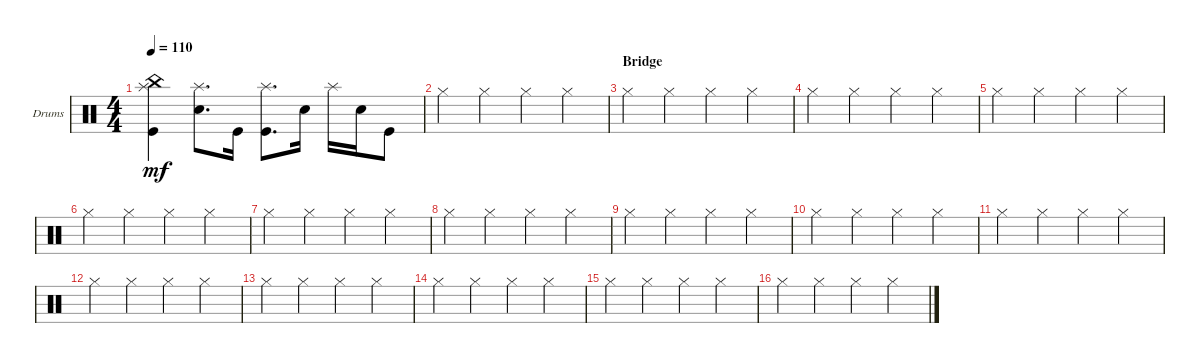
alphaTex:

\defaultSystemsLayout 4
\bracketExtendMode groupsimilarinstruments
\firstSystemTrackNameOrientation horizontal
\otherSystemsTrackNameOrientation horizontal
\track ("Drumkit" "Drums") {instrument percussion}
\staff {score}
\articulation defaults
\ts (4 4)
\tempo 110
\clef neutral
\ks c
("Kick (hit)" "China (hit)" "Splash (hit)").4{dy mf} ("Snare (hit) 2" "Splash (hit)").8{d} "Kick (hit)".16 ("Kick (hit)" "Splash (hit)").8{d} "Snare (hit) 2".16 "Splash (hit)".16 "Snare (hit) 2".16 "Kick (hit)".8 |
"Hi-Hat (closed)".4 "Hi-Hat (closed)".4 "Hi-Hat (closed)".4 "Hi-Hat (closed)".4 |
\section ("" "Bridge")
"Hi-Hat (closed)".4 "Hi-Hat (closed)".4 "Hi-Hat (closed)".4 "Hi-Hat (closed)".4 |
"Hi-Hat (closed)".4 "Hi-Hat (closed)".4 "Hi-Hat (closed)".4 "Hi-Hat (closed)".4 |
"Hi-Hat (closed)".4 "Hi-Hat (closed)".4 "Hi-Hat (closed)".4 "Hi-Hat (closed)".4 |
"Hi-Hat (closed)".4 "Hi-Hat (closed)".4 "Hi-Hat (closed)".4 "Hi-Hat (closed)".4 |
"Hi-Hat (closed)".4 "Hi-Hat (closed)".4 "Hi-Hat (closed)".4 "Hi-Hat (closed)".4 |
"Hi-Hat (closed)".4 "Hi-Hat (closed)".4 "Hi-Hat (closed)".4 "Hi-Hat (closed)".4 |
"Hi-Hat (closed)".4 "Hi-Hat (closed)".4 "Hi-Hat (closed)".4 "Hi-Hat (closed)".4 |
"Hi-Hat (closed)".4 "Hi-Hat (closed)".4 "Hi-Hat (closed)".4 "Hi-Hat (closed)".4 |
"Hi-Hat (closed)".4 "Hi-Hat (closed)".4 "Hi-Hat (closed)".4 "Hi-Hat (closed)".4 |
"Hi-Hat (closed)".4 "Hi-Hat (closed)".4 "Hi-Hat (closed)".4 "Hi-Hat (closed)".4 |
"Hi-Hat (closed)".4 "Hi-Hat (closed)".4 "Hi-Hat (closed)".4 "Hi-Hat (closed)".4 |
"Hi-Hat (closed)".4 "Hi-Hat (closed)".4 "Hi-Hat (closed)".4 "Hi-Hat (closed)".4 |
"Hi-Hat (closed)".4 "Hi-Hat (closed)".4 "Hi-Hat (closed)".4 "Hi-Hat (closed)".4 |
"Hi-Hat (closed)".4 "Hi-Hat (closed)".4 "Hi-Hat (closed)".4 "Hi-Hat (closed)".4
